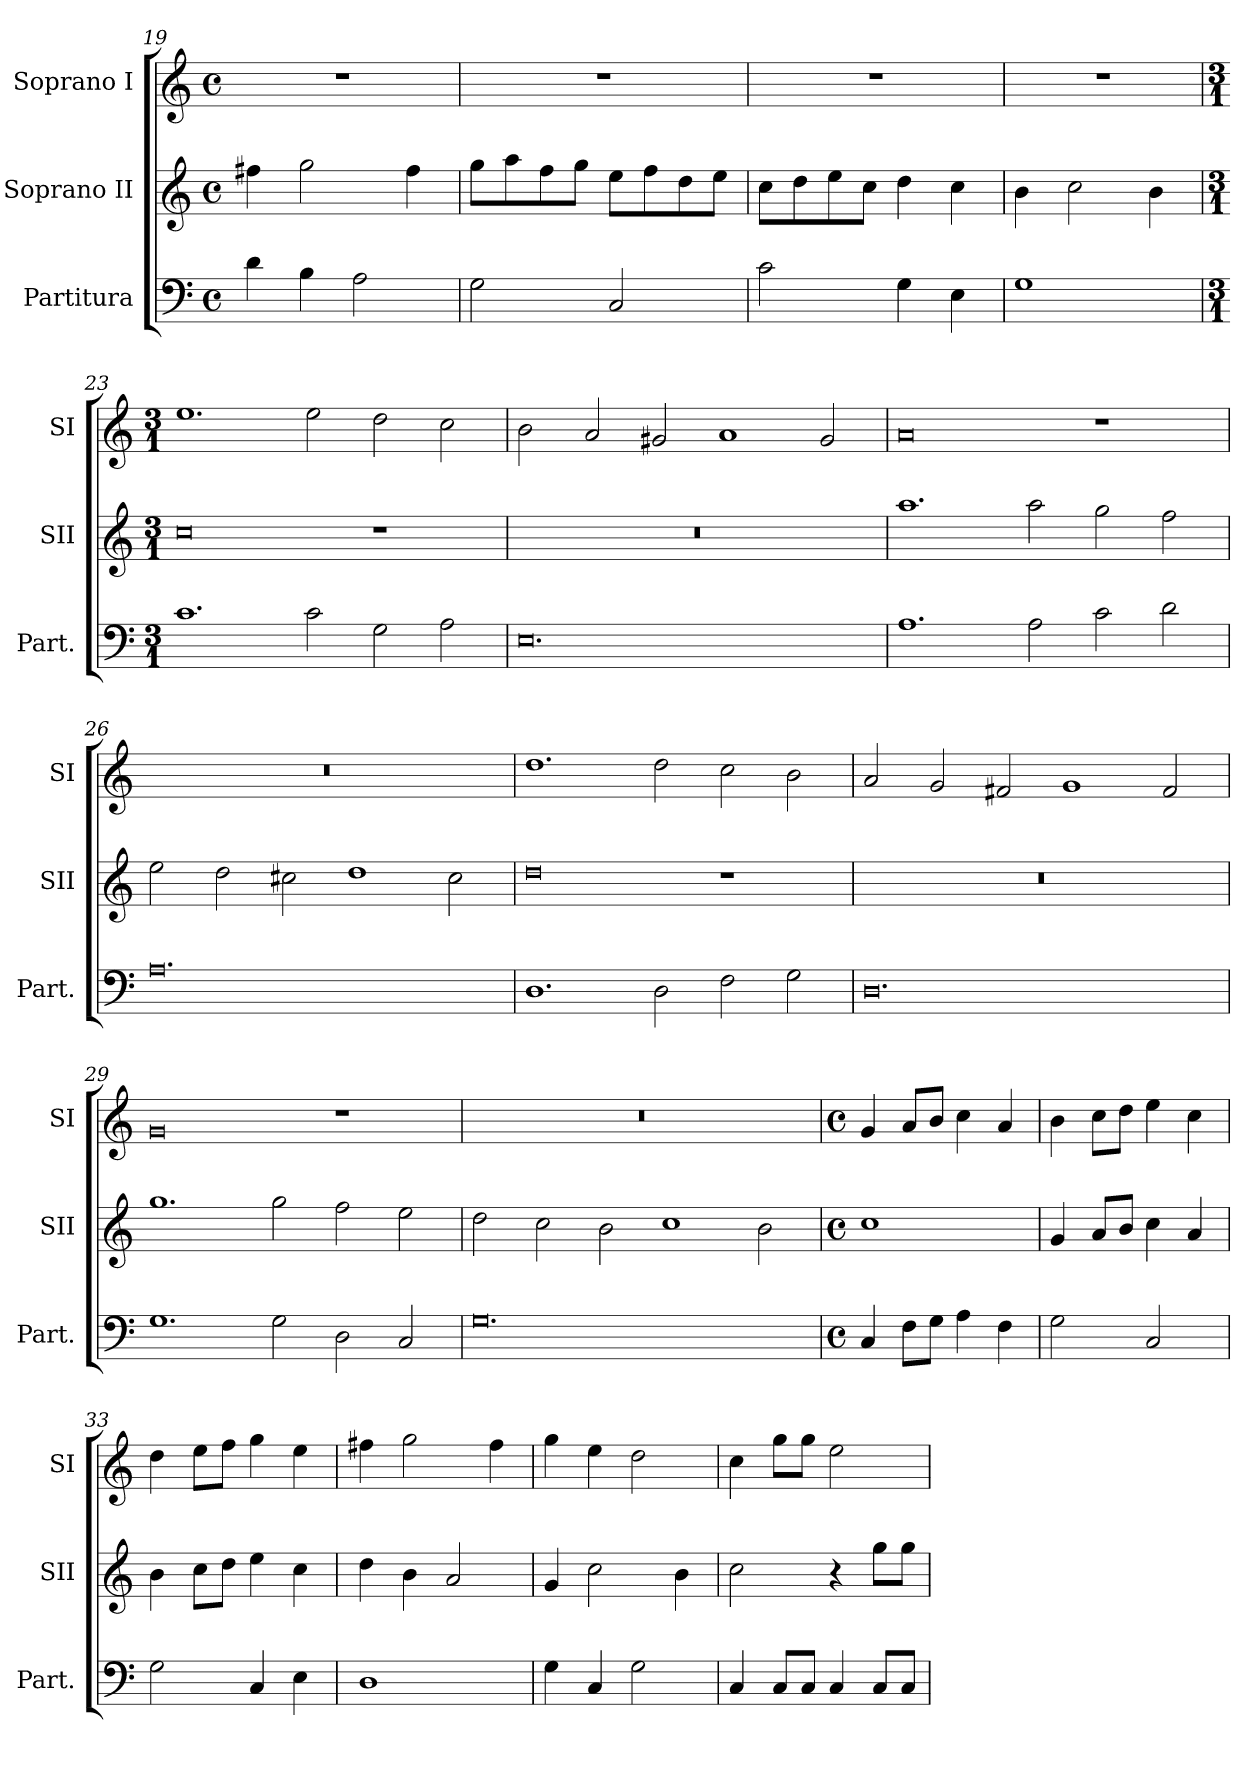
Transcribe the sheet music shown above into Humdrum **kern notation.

**kern	**kern	**kern
*part3	*part2	*part1
*staff3	*staff2	*staff1
*I"Partitura	*I"Soprano II	*I"Soprano I
*I'Part.	*I'SII	*I'SI
*clefF4	*clefG2	*clefG2
*k[]	*k[]	*k[]
*M4/4	*M4/4	*M4/4
*met(c)	*met(c)	*met(c)
=19	=19	=19
4d\	4ff#X\	1r
4B>\	2gg\	.
2A\	.	.
.	4ff#\	.
=20	=20	=20
2G\	8gg\L	1r
.	8aa\	.
.	8ff\	.
.	8gg\J	.
2C/	8ee\L	.
.	8ff\	.
.	8dd\	.
.	8ee\J	.
=21	=21	=21
2c\	8cc\L	1r
.	8dd\	.
.	8ee\	.
.	8cc\J	.
4G\	4dd\	.
4E>\	4cc\	.
=22	=22	=22
1G	4b\	1r
.	2cc\	.
.	4b\	.
=23	=23	=23
*M3/1	*M3/1	*M3/1
*	*	*MM480
1.c	0cc	1.ee
2c\	.	2ee\
2G\	1r	2dd\
2A\	.	2cc\
=24	=24	=24
0.E	0.r	2b\
.	.	2a/
.	.	2g#X/
.	.	1a
.	.	2g#/
=25	=25	=25
1.A	1.aa	0a
2A\	2aa\	.
2c\	2gg\	1r
2d\	2ff\	.
=26	=26	=26
0.A	2ee\	0.r
.	2dd\	.
.	2cc#X\	.
.	1dd	.
.	2cc#\	.
=27	=27	=27
1.D	0dd	1.dd
2D\	.	2dd\
2F\	1r	2cc\
2G\	.	2b\
=28	=28	=28
0.D	0.r	2a/
.	.	2g/
.	.	2f#X/
.	.	1g
.	.	2f#/
=29	=29	=29
1.G	1.gg	0g
2G\	2gg\	.
2D\	2ff\	1r
2C/	2ee\	.
=30	=30	=30
0.G	2dd\	0.r
.	2cc\	.
.	2b\	.
.	1cc	.
.	2b\	.
=31	=31	=31
*M4/4	*M4/4	*M4/4
*met(c)	*met(c)	*met(c)
*	*	*MM120
4C/	1cc	4g/
8F\L	.	8a/L
8G\J	.	8b/J
4A\	.	4cc\
4F\	.	4a/
=32	=32	=32
2G\	4g/	4b\
.	8a/L	8cc\L
.	8b/J	8dd\J
2C/	4cc\	4ee\
.	4a/	4cc\
=33	=33	=33
2G\	4b\	4dd\
.	8cc\L	8ee\L
.	8dd\J	8ff\J
4C/	4ee\	4gg\
4E>\	4cc\	4ee\
=34	=34	=34
1D	4dd\	4ff#X\
.	4b\	2gg\
.	2a/	.
.	.	4ff#\
=35	=35	=35
4G\	4g/	4gg\
4C/	2cc\	4ee\
2G\	.	2dd\
.	4b\	.
=36	=36	=36
4C/	2cc\	4cc\
8C/L	.	8gg\L
8C/J	.	8gg\J
4C/	4r	2ee\
8C/L	8gg\L	.
8C/J	8gg\J	.
=	=	=
*-	*-	*-
